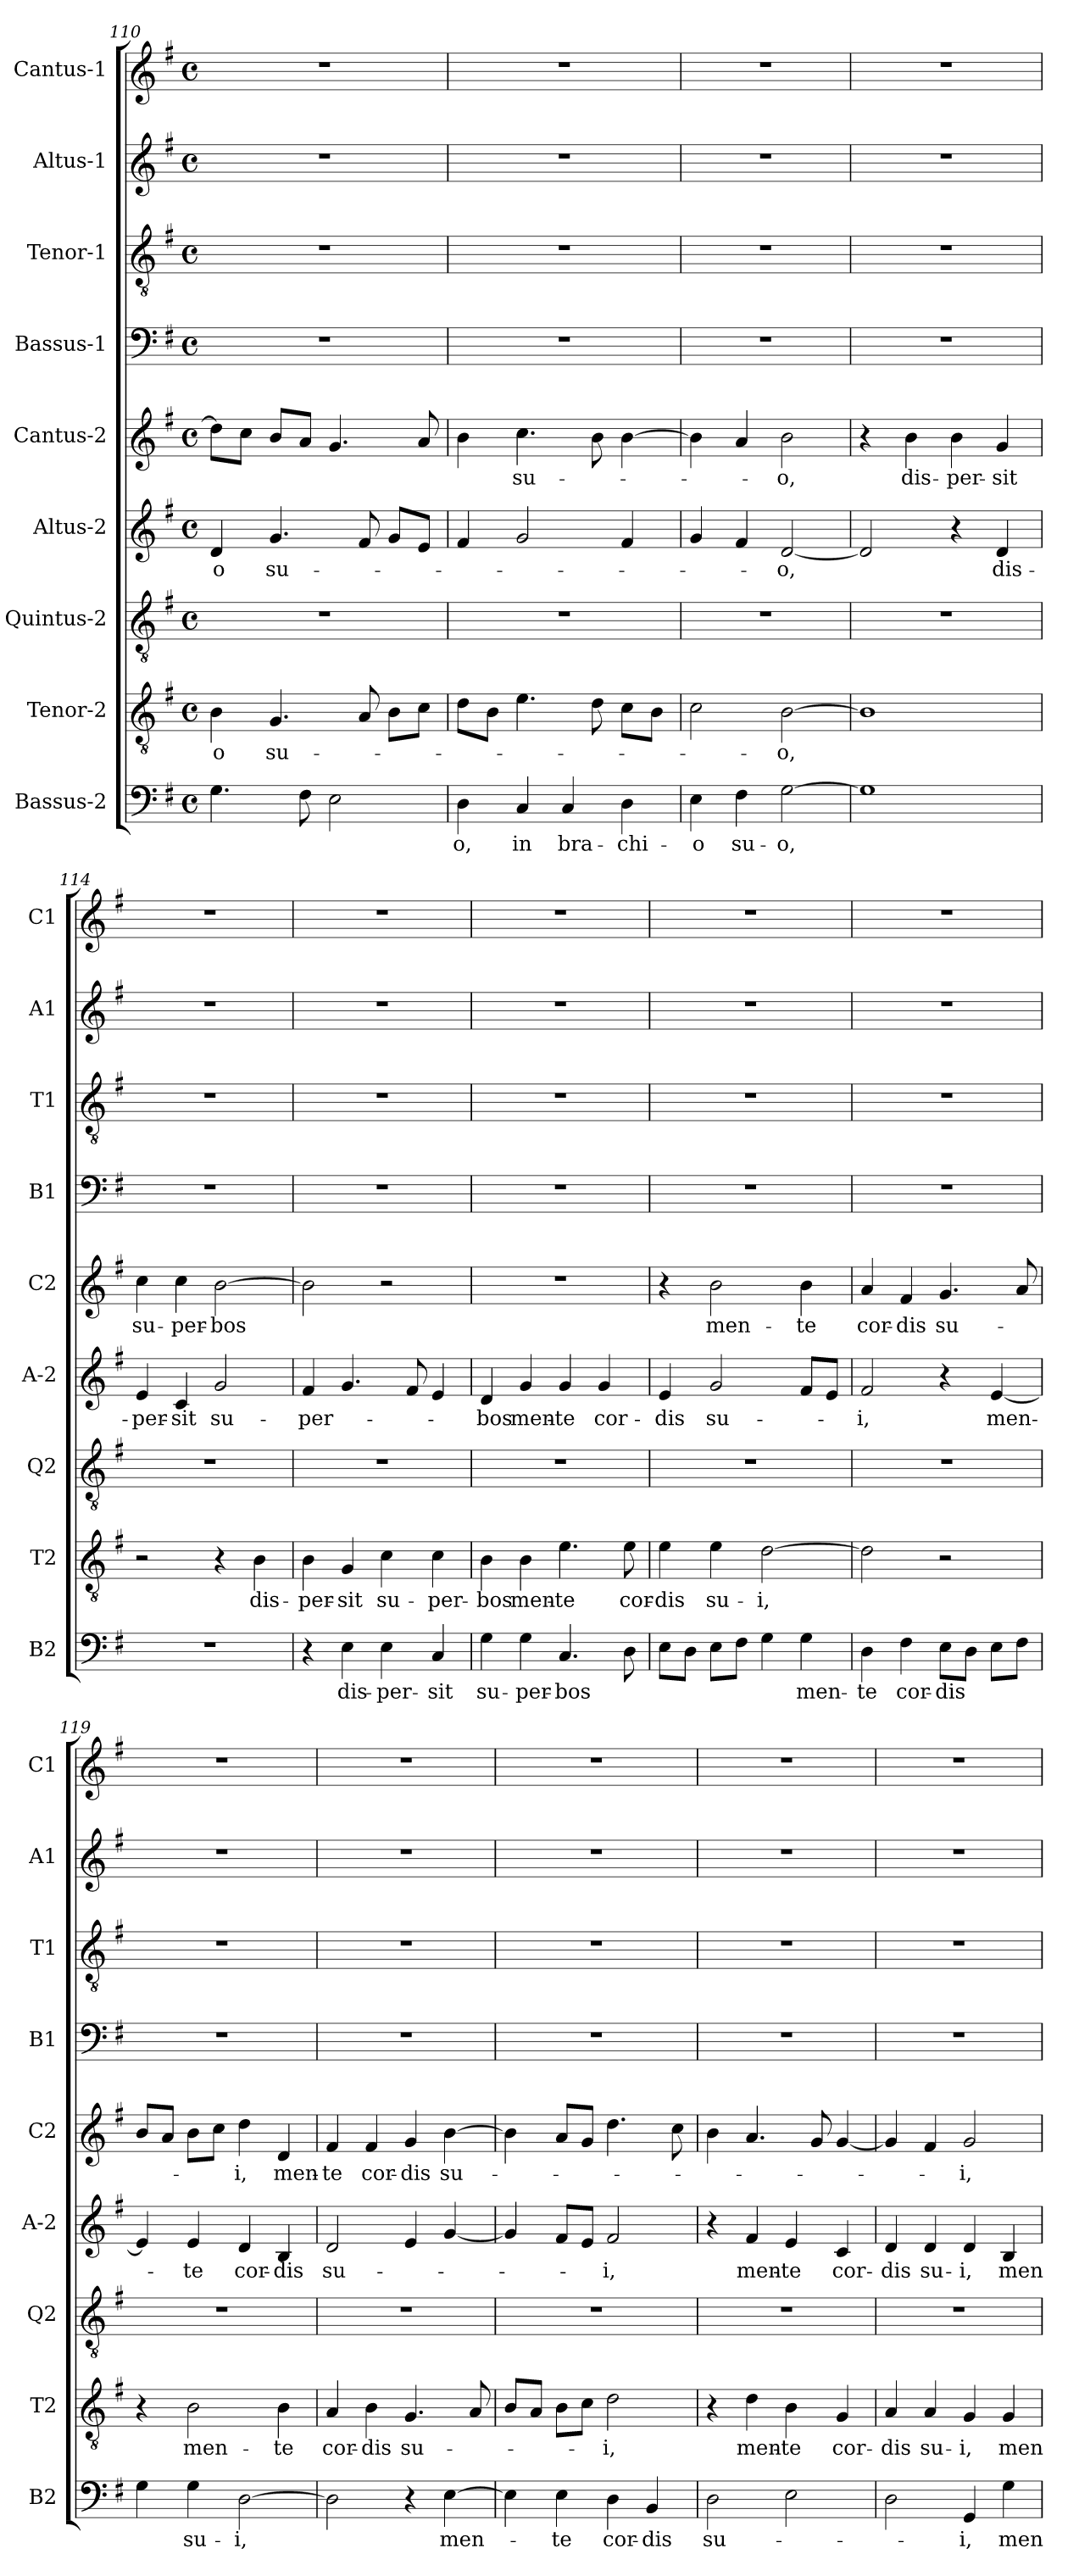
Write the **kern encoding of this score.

**kern	**text	**kern	**text	**kern	**kern	**text	**kern	**text	**kern	**kern	**kern	**kern
*part9	*part9	*part8	*part8	*part7	*part6	*part6	*part5	*part5	*part4	*part3	*part2	*part1
*staff9	*staff9	*staff8	*staff8	*staff7	*staff6	*staff6	*staff5	*staff5	*staff4	*staff3	*staff2	*staff1
*I"Bassus-2	*	*I"Tenor-2	*	*I"Quintus-2	*I"Altus-2	*	*I"Cantus-2	*	*I"Bassus-1	*I"Tenor-1	*I"Altus-1	*I"Cantus-1
*I'B2	*	*I'T2	*	*I'Q2	*I'A-2	*	*I'C2	*	*I'B1	*I'T1	*I'A1	*I'C1
*clefF4	*	*clefGv2	*	*clefGv2	*clefG2	*	*clefG2	*	*clefF4	*clefGv2	*clefG2	*clefG2
*k[f#]	*	*k[f#]	*	*k[f#]	*k[f#]	*	*k[f#]	*	*k[f#]	*k[f#]	*k[f#]	*k[f#]
*G:	*	*G:	*	*G:	*G:	*	*G:	*	*G:	*G:	*G:	*G:
*M4/4	*	*M4/4	*	*M4/4	*M4/4	*	*M4/4	*	*M4/4	*M4/4	*M4/4	*M4/4
*met(c)	*	*met(c)	*	*met(c)	*met(c)	*	*met(c)	*	*met(c)	*met(c)	*met(c)	*met(c)
=110	=110	=110	=110	=110	=110	=110	=110	=110	=110	=110	=110	=110
!	!	!	!LO:LY:b	!	!	!LO:LY:b	!	!	!	!	!	!
4.G\	.	4B\	-o	1r	4d/	-o	8dd\L]	.	1r	1r	1r	1r
.	.	.	.	.	.	.	8cc\J	.	.	.	.	.
!	!	!	!LO:LY:b	!	!	!LO:LY:b	!	!	!	!	!	!
.	.	4.G/	su-	.	4.g/	su-	8b/L	.	.	.	.	.
8F#\	.	.	.	.	.	.	8a/J	.	.	.	.	.
2E\	.	.	.	.	.	.	4.g/	.	.	.	.	.
.	.	8A/	.	.	8f#/	.	.	.	.	.	.	.
.	.	8B\L	.	.	8g/L	.	.	.	.	.	.	.
.	.	8c\J	.	.	8e/J	.	8a/	.	.	.	.	.
=111	=111	=111	=111	=111	=111	=111	=111	=111	=111	=111	=111	=111
!	!LO:LY:b	!	!	!	!	!	!	!	!	!	!	!
4D\	-o,	8d\L	.	1r	4f#/	.	4b\	.	1r	1r	1r	1r
.	.	8B\J	.	.	.	.	.	.	.	.	.	.
!	!LO:LY:b	!	!	!	!	!	!	!LO:LY:b	!	!	!	!
4C/	in	4.e\	.	.	2g/	.	4.cc\	su-	.	.	.	.
!	!LO:LY:b	!	!	!	!	!	!	!	!	!	!	!
4C/	bra-	.	.	.	.	.	.	.	.	.	.	.
.	.	8d\	.	.	.	.	8b\	.	.	.	.	.
!	!LO:LY:b	!	!	!	!	!	!	!	!	!	!	!
4D\	-chi-	8c\L	.	.	4f#/	.	[4b\	.	.	.	.	.
.	.	8B\J	.	.	.	.	.	.	.	.	.	.
=112	=112	=112	=112	=112	=112	=112	=112	=112	=112	=112	=112	=112
!	!LO:LY:b	!	!	!	!	!	!	!	!	!	!	!
4E\	-o	2c\	.	1r	4g/	.	4b\]	.	1r	1r	1r	1r
!	!LO:LY:b	!	!	!	!	!	!	!	!	!	!	!
4F#\	su-	.	.	.	4f#/	.	4a/	.	.	.	.	.
!	!LO:LY:b	!	!LO:LY:b	!	!	!LO:LY:b	!	!LO:LY:b	!	!	!	!
[2G\	-o,	[2B\	-o,	.	[2d/	-o,	2b\	-o,	.	.	.	.
=113	=113	=113	=113	=113	=113	=113	=113	=113	=113	=113	=113	=113
1G]	.	1B]	.	1r	2d/]	.	4r	.	1r	1r	1r	1r
!	!	!	!	!	!	!	!	!LO:LY:b	!	!	!	!
.	.	.	.	.	.	.	4b\	dis-	.	.	.	.
!	!	!	!	!	!	!	!	!LO:LY:b	!	!	!	!
.	.	.	.	.	4r	.	4b\	-per-	.	.	.	.
!	!	!	!	!	!	!LO:LY:b	!	!LO:LY:b	!	!	!	!
.	.	.	.	.	4d/	dis-	4g/	-sit	.	.	.	.
!!LO:LB:g=z
=114	=114	=114	=114	=114	=114	=114	=114	=114	=114	=114	=114	=114
!	!	!	!	!	!	!LO:LY:b	!	!LO:LY:b	!	!	!	!
1r	.	2r	.	1r	4e/	-per-	4cc\	su-	1r	1r	1r	1r
!	!	!	!	!	!	!LO:LY:b	!	!LO:LY:b	!	!	!	!
.	.	.	.	.	4c/	-sit	4cc\	-per-	.	.	.	.
!	!	!	!	!	!	!LO:LY:b	!	!LO:LY:b	!	!	!	!
.	.	4r	.	.	2g/	su-	[2b\	-bos	.	.	.	.
!	!	!	!LO:LY:b	!	!	!	!	!	!	!	!	!
.	.	4B\	dis-	.	.	.	.	.	.	.	.	.
=115	=115	=115	=115	=115	=115	=115	=115	=115	=115	=115	=115	=115
!	!	!	!LO:LY:b	!	!	!LO:LY:b	!	!	!	!	!	!
4r	.	4B\	-per-	1r	4f#/	-per-	2b\]	.	1r	1r	1r	1r
!	!LO:LY:b	!	!LO:LY:b	!	!	!	!	!	!	!	!	!
4E\	dis-	4G/	-sit	.	4.g/	.	.	.	.	.	.	.
!	!LO:LY:b	!	!LO:LY:b	!	!	!	!	!	!	!	!	!
4E\	-per-	4c\	su-	.	.	.	2r	.	.	.	.	.
.	.	.	.	.	8f#/	.	.	.	.	.	.	.
!	!LO:LY:b	!	!LO:LY:b	!	!	!	!	!	!	!	!	!
4C/	-sit	4c\	-per-	.	4e/	.	.	.	.	.	.	.
=116	=116	=116	=116	=116	=116	=116	=116	=116	=116	=116	=116	=116
!	!LO:LY:b	!	!LO:LY:b	!	!	!LO:LY:b	!	!	!	!	!	!
4G\	su-	4B\	-bos	1r	4d/	-bos	1r	.	1r	1r	1r	1r
!	!LO:LY:b	!	!LO:LY:b	!	!	!LO:LY:b	!	!	!	!	!	!
4G\	-per-	4B\	men-	.	4g/	men-	.	.	.	.	.	.
!	!LO:LY:b	!	!LO:LY:b	!	!	!LO:LY:b	!	!	!	!	!	!
4.C/	-bos	4.e\	-te	.	4g/	-te	.	.	.	.	.	.
!	!	!	!	!	!	!LO:LY:b	!	!	!	!	!	!
.	.	.	.	.	4g/	cor-	.	.	.	.	.	.
!	!	!	!LO:LY:b	!	!	!	!	!	!	!	!	!
8D\	.	8e\	cor-	.	.	.	.	.	.	.	.	.
=117	=117	=117	=117	=117	=117	=117	=117	=117	=117	=117	=117	=117
!	!	!	!LO:LY:b	!	!	!LO:LY:b	!	!	!	!	!	!
8E\L	.	4e\	-dis	1r	4e/	-dis	4r	.	1r	1r	1r	1r
8D\J	.	.	.	.	.	.	.	.	.	.	.	.
!	!	!	!LO:LY:b	!	!	!LO:LY:b	!	!LO:LY:b	!	!	!	!
8E\L	.	4e\	su-	.	2g/	su-	2b\	men-	.	.	.	.
8F#\J	.	.	.	.	.	.	.	.	.	.	.	.
!	!	!	!LO:LY:b	!	!	!	!	!	!	!	!	!
4G\	.	[2d\	-i,	.	.	.	.	.	.	.	.	.
!	!LO:LY:b	!	!	!	!	!	!	!LO:LY:b	!	!	!	!
4G\	men-	.	.	.	8f#/L	.	4b\	-te	.	.	.	.
.	.	.	.	.	8e/J	.	.	.	.	.	.	.
=118	=118	=118	=118	=118	=118	=118	=118	=118	=118	=118	=118	=118
!	!LO:LY:b	!	!	!	!	!LO:LY:b	!	!LO:LY:b	!	!	!	!
4D\	-te	2d\]	.	1r	2f#/	-i,	4a/	cor-	1r	1r	1r	1r
!	!LO:LY:b	!	!	!	!	!	!	!LO:LY:b	!	!	!	!
4F#\	cor-	.	.	.	.	.	4f#/	-dis	.	.	.	.
!	!LO:LY:b	!	!	!	!	!	!	!LO:LY:b	!	!	!	!
8E\L	-dis	2r	.	.	4r	.	4.g/	su-	.	.	.	.
8D\J	.	.	.	.	.	.	.	.	.	.	.	.
!	!	!	!	!	!	!LO:LY:b	!	!	!	!	!	!
8E\L	.	.	.	.	[4e/	men-	.	.	.	.	.	.
8F#\J	.	.	.	.	.	.	8a/	.	.	.	.	.
!!LO:LB:g=z
=119	=119	=119	=119	=119	=119	=119	=119	=119	=119	=119	=119	=119
4G\	.	4r	.	1r	4e/]	.	8b/L	.	1r	1r	1r	1r
.	.	.	.	.	.	.	8a/J	.	.	.	.	.
!	!LO:LY:b	!	!LO:LY:b	!	!	!LO:LY:b	!	!	!	!	!	!
4G\	su-	2B\	men-	.	4e/	-te	8b\L	.	.	.	.	.
.	.	.	.	.	.	.	8cc\J	.	.	.	.	.
!	!LO:LY:b	!	!	!	!	!LO:LY:b	!	!LO:LY:b	!	!	!	!
[2D\	-i,	.	.	.	4d/	cor-	4dd\	-i,	.	.	.	.
!	!	!	!LO:LY:b	!	!	!LO:LY:b	!	!LO:LY:b	!	!	!	!
.	.	4B\	-te	.	4B/	-dis	4d/	men-	.	.	.	.
=120	=120	=120	=120	=120	=120	=120	=120	=120	=120	=120	=120	=120
!	!	!	!LO:LY:b	!	!	!LO:LY:b	!	!LO:LY:b	!	!	!	!
2D\]	.	4A/	cor-	1r	2d/	su-	4f#/	-te	1r	1r	1r	1r
!	!	!	!LO:LY:b	!	!	!	!	!LO:LY:b	!	!	!	!
.	.	4B\	-dis	.	.	.	4f#/	cor-	.	.	.	.
!	!	!	!LO:LY:b	!	!	!	!	!LO:LY:b	!	!	!	!
4r	.	4.G/	su-	.	4e/	.	4g/	-dis	.	.	.	.
!	!LO:LY:b	!	!	!	!	!	!	!LO:LY:b	!	!	!	!
[4E\	men-	.	.	.	[4g/	.	[4b\	su-	.	.	.	.
.	.	8A/	.	.	.	.	.	.	.	.	.	.
=121	=121	=121	=121	=121	=121	=121	=121	=121	=121	=121	=121	=121
4E\]	.	8B/L	.	1r	4g/]	.	4b\]	.	1r	1r	1r	1r
.	.	8A/J	.	.	.	.	.	.	.	.	.	.
!	!LO:LY:b	!	!	!	!	!	!	!	!	!	!	!
4E\	-te	8B\L	.	.	8f#/L	.	8a/L	.	.	.	.	.
.	.	8c\J	.	.	8e/J	.	8g/J	.	.	.	.	.
!	!LO:LY:b	!	!LO:LY:b	!	!	!LO:LY:b	!	!	!	!	!	!
4D\	cor-	2d\	-i,	.	2f#/	-i,	4.dd\	.	.	.	.	.
!	!LO:LY:b	!	!	!	!	!	!	!	!	!	!	!
4BB/	-dis	.	.	.	.	.	.	.	.	.	.	.
.	.	.	.	.	.	.	8cc\	.	.	.	.	.
=122	=122	=122	=122	=122	=122	=122	=122	=122	=122	=122	=122	=122
!	!LO:LY:b	!	!	!	!	!	!	!	!	!	!	!
2D\	su-	4r	.	1r	4r	.	4b\	.	1r	1r	1r	1r
!	!	!	!LO:LY:b	!	!	!LO:LY:b	!	!	!	!	!	!
.	.	4d\	men-	.	4f#/	men-	4.a/	.	.	.	.	.
!	!	!	!LO:LY:b	!	!	!LO:LY:b	!	!	!	!	!	!
2E\	.	4B\	-te	.	4e/	-te	.	.	.	.	.	.
.	.	.	.	.	.	.	8g/	.	.	.	.	.
!	!	!	!LO:LY:b	!	!	!LO:LY:b	!	!	!	!	!	!
.	.	4G/	cor-	.	4c/	cor-	[4g/	.	.	.	.	.
=123	=123	=123	=123	=123	=123	=123	=123	=123	=123	=123	=123	=123
!	!	!	!LO:LY:b	!	!	!LO:LY:b	!	!	!	!	!	!
2D\	.	4A/	-dis	1r	4d/	-dis	4g/]	.	1r	1r	1r	1r
!	!	!	!LO:LY:b	!	!	!LO:LY:b	!	!	!	!	!	!
.	.	4A/	su-	.	4d/	su-	4f#/	.	.	.	.	.
!	!LO:LY:b	!	!LO:LY:b	!	!	!LO:LY:b	!	!LO:LY:b	!	!	!	!
4GG/	-i,	4G/	-i,	.	4d/	-i,	2g/	-i,	.	.	.	.
!	!LO:LY:b	!	!LO:LY:b	!	!	!LO:LY:b	!	!	!	!	!	!
4G\	men-	4G/	men-	.	4B/	men-	.	.	.	.	.	.
=	=	=	=	=	=	=	=	=	=	=	=	=
*-	*-	*-	*-	*-	*-	*-	*-	*-	*-	*-	*-	*-
